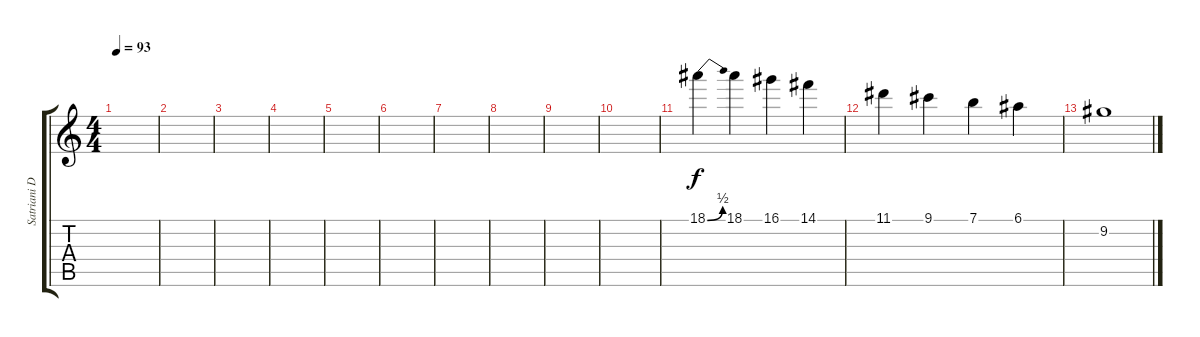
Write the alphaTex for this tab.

\track ("Satriani Delay" "Satriani D") {instrument distortionguitar}
\staff {score tabs}
\tuning (E4 B3 G3 D3 A2 E2) {hide}
\ts (4 4)
\tempo 93
\clef g2
\ks c
|
|
|
|
|
|
|
|
|
|
18.1{be (bend 0 0 60 2)}.4 18.1.4 16.1.4 14.1.4 |
11.1.4 9.1.4 7.1.4 6.1.4 |
9.2.1
